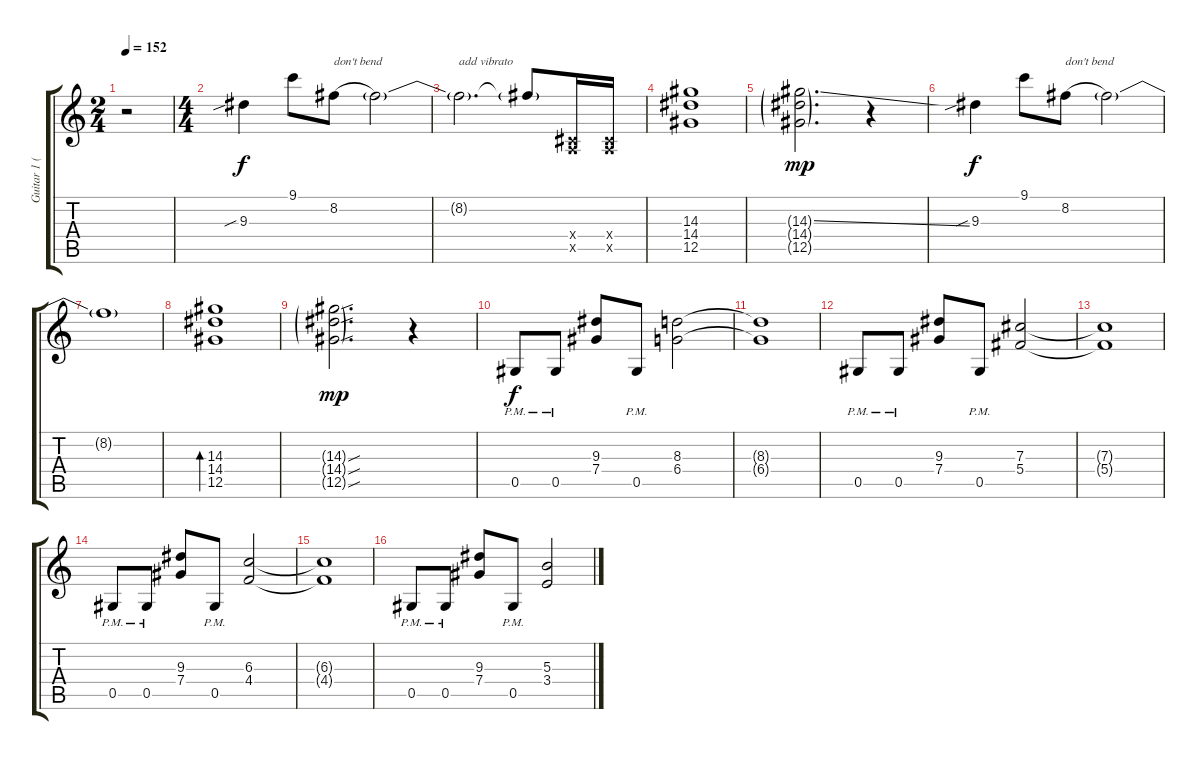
\track ("Guitar 1 (Slash)" "Guitar 1 (") {instrument overdrivenguitar}
\staff {score tabs}
\tuning (Eb4 Bb3 Gb3 Db3 Ab2 Eb2) {hide}
\ts (2 4)
\tempo 152
\clef g2
\ks c
r.2{dy f instrument overdrivenguitar} |
\ts (4 4)
9.3{sib}.4 9.1.8 8.2{be (hold 0 0 60 0)}.8{txt "don't bend"} 8.2{t}.2 |
8.2{t}.2{d txt "add vibrato"} 8.2{t}.8 (0.4{x} 1.5{x}).16 (0.4{x} 1.5{x}).16 |
(14.3 14.4 12.5).1 |
(14.3{ss g} 14.4{g} 12.5{g}).2{d dy mp} r.4 |
9.3{sib}.4{dy f} 9.1.8 8.2{be (hold 0 0 60 0)}.8{txt "don't bend"} 8.2{t}.2 |
8.2{t}.1 |
(14.3 14.4 12.5).1{bd 60} |
(14.3{sou g} 14.4{sou g} 12.5{sou g}).2{d dy mp} r.4 |
0.5{pm}.8{dy f} 0.5{pm}.8 (9.3 7.4).8 0.5{pm}.8 (8.3 6.4).2 |
(8.3{t} 6.4{t}).1 |
0.5{pm}.8 0.5{pm}.8 (9.3 7.4).8 0.5{pm}.8 (7.3 5.4).2 |
(7.3{t} 5.4{t}).1 |
0.5{pm}.8 0.5{pm}.8 (9.3 7.4).8 0.5{pm}.8 (6.3 4.4).2 |
(6.3{t} 4.4{t}).1 |
0.5{pm}.8 0.5{pm}.8 (9.3 7.4).8 0.5{pm}.8 (5.3 3.4).2
